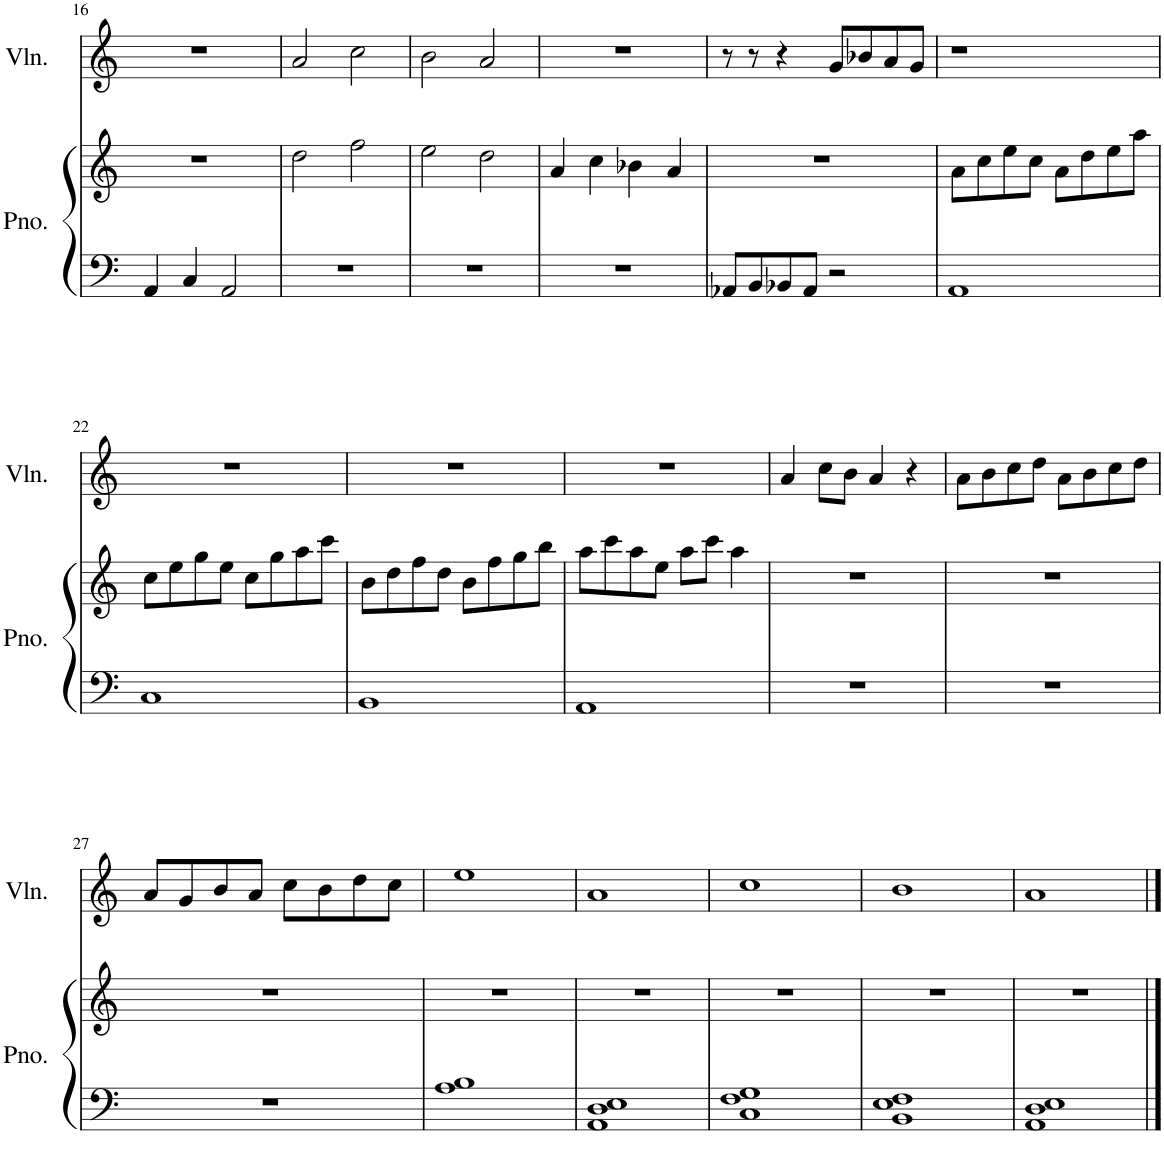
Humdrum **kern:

**kern	**kern	**kern
*part2	*part2	*part1
*staff3	*staff2	*staff1
*I"Piano	*	*I"Violin
*I'Pno.	*	*I'Vln.
!!LO:PB:g=z
*clefF4	*clefG2	*clefG2
*k[]	*k[]	*k[]
*M4/4	*M4/4	*M4/4
=16	=16	=16
4AA/	1r	1r
4C/	.	.
2AA/	.	.
=17	=17	=17
1r	2dd\	2a/
.	2ff\	2cc\
=18	=18	=18
1r	2ee\	2b\
.	2dd\	2a/
=19	=19	=19
1r	4a/	1r
.	4cc\	.
.	4b-X\	.
.	4a/	.
=20	=20	=20
8AA-X/L	1r	8r
8BB/	.	8r
8BB-X/	.	4r
8AA-/J	.	.
2r	.	8g/L
.	.	8b-X/
.	.	8a/
.	.	8g/J
=21	=21	=21
1AA	8a\L	1r
.	8cc\	.
.	8ee\	.
.	8cc\J	.
.	8a\L	.
.	8dd\	.
.	8ee\	.
.	8aa\J	.
!!LO:LB:g=z
=22	=22	=22
1C	8cc\L	1r
.	8ee\	.
.	8gg\	.
.	8ee\J	.
.	8cc\L	.
.	8gg\	.
.	8aa\	.
.	8ccc\J	.
=23	=23	=23
1BB	8b\L	1r
.	8dd\	.
.	8ff\	.
.	8dd\J	.
.	8b\L	.
.	8ff\	.
.	8gg\	.
.	8bb\J	.
=24	=24	=24
1AA	8aa\L	1r
.	8ccc\	.
.	8aa\	.
.	8ee\J	.
.	8aa\L	.
.	8ccc\J	.
.	4aa\	.
=25	=25	=25
1r	1r	4a/
.	.	8cc\L
.	.	8b\J
.	.	4a/
.	.	4r
=26	=26	=26
1r	1r	8a\L
.	.	8b\
.	.	8cc\
.	.	8dd\J
.	.	8a\L
.	.	8b\
.	.	8cc\
.	.	8dd\J
!!LO:LB:g=z
=27	=27	=27
1r	1r	8a/L
.	.	8g/
.	.	8b/
.	.	8a/J
.	.	8cc\L
.	.	8b\
.	.	8dd\
.	.	8cc\J
=28	=28	=28
1A 1B	1r	1ee
=29	=29	=29
1AA 1D 1E	1r	1a
=30	=30	=30
1C 1F 1G	1r	1cc
=31	=31	=31
1BB 1E 1F	1r	1b
=32	=32	=32
1AA 1D 1E	1r	1a
==	==	==
*-	*-	*-
